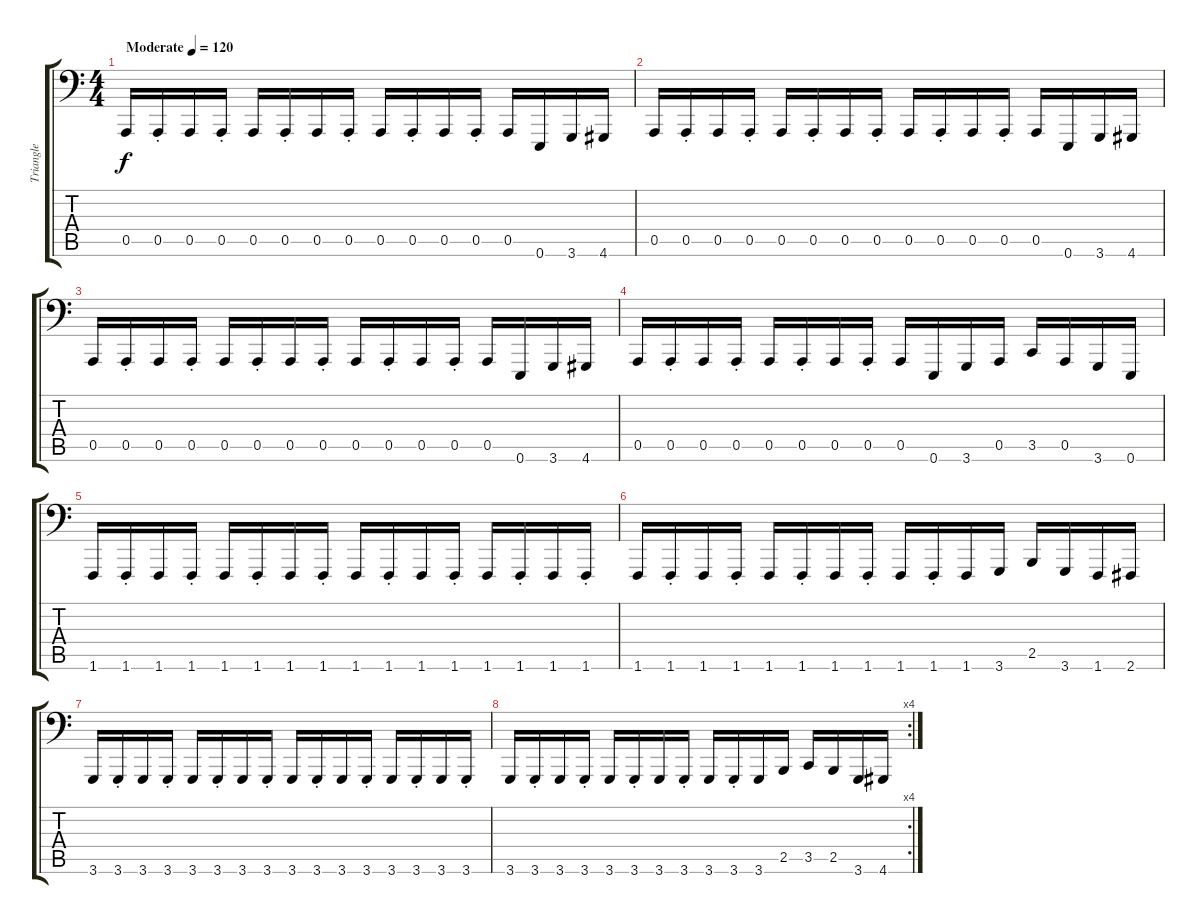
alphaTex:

\track ("Triangle" "Triangle") {instrument lead1square}
\staff {score tabs}
\tuning (E3 B2 G2 D2 A1 E1) {hide}
\ts (4 4)
\tempo (120 "Moderate")
\clef f4
\ks c
0.5.16{dy f instrument lead1square} 0.5{st}.16 0.5.16 0.5{st}.16 0.5.16 0.5{st}.16 0.5.16 0.5{st}.16 0.5.16 0.5{st}.16 0.5.16 0.5{st}.16 0.5.16 0.6.16 3.6.16 4.6.16 |
0.5.16 0.5{st}.16 0.5.16 0.5{st}.16 0.5.16 0.5{st}.16 0.5.16 0.5{st}.16 0.5.16 0.5{st}.16 0.5.16 0.5{st}.16 0.5.16 0.6.16 3.6.16 4.6.16 |
0.5.16 0.5{st}.16 0.5.16 0.5{st}.16 0.5.16 0.5{st}.16 0.5.16 0.5{st}.16 0.5.16 0.5{st}.16 0.5.16 0.5{st}.16 0.5.16 0.6.16 3.6.16 4.6.16 |
0.5.16 0.5{st}.16 0.5.16 0.5{st}.16 0.5.16 0.5{st}.16 0.5.16 0.5{st}.16 0.5.16 0.6.16 3.6.16 0.5.16 3.5.16 0.5.16 3.6.16 0.6.16 |
1.6.16 1.6{st}.16 1.6.16 1.6{st}.16 1.6.16 1.6{st}.16 1.6.16 1.6{st}.16 1.6.16 1.6{st}.16 1.6.16 1.6{st}.16 1.6.16 1.6{st}.16 1.6.16 1.6{st}.16 |
1.6.16 1.6{st}.16 1.6.16 1.6{st}.16 1.6.16 1.6{st}.16 1.6.16 1.6{st}.16 1.6.16 1.6{st}.16 1.6.16 3.6.16 2.5.16 3.6.16 1.6.16 2.6.16 |
3.6.16 3.6{st}.16 3.6.16 3.6{st}.16 3.6.16 3.6{st}.16 3.6.16 3.6{st}.16 3.6.16 3.6{st}.16 3.6.16 3.6{st}.16 3.6.16 3.6{st}.16 3.6.16 3.6{st}.16 |
\rc 4
3.6.16 3.6{st}.16 3.6.16 3.6{st}.16 3.6.16 3.6{st}.16 3.6.16 3.6{st}.16 3.6.16 3.6{st}.16 3.6.16 2.5.16 3.5.16 2.5.16 3.6.16 4.6.16
